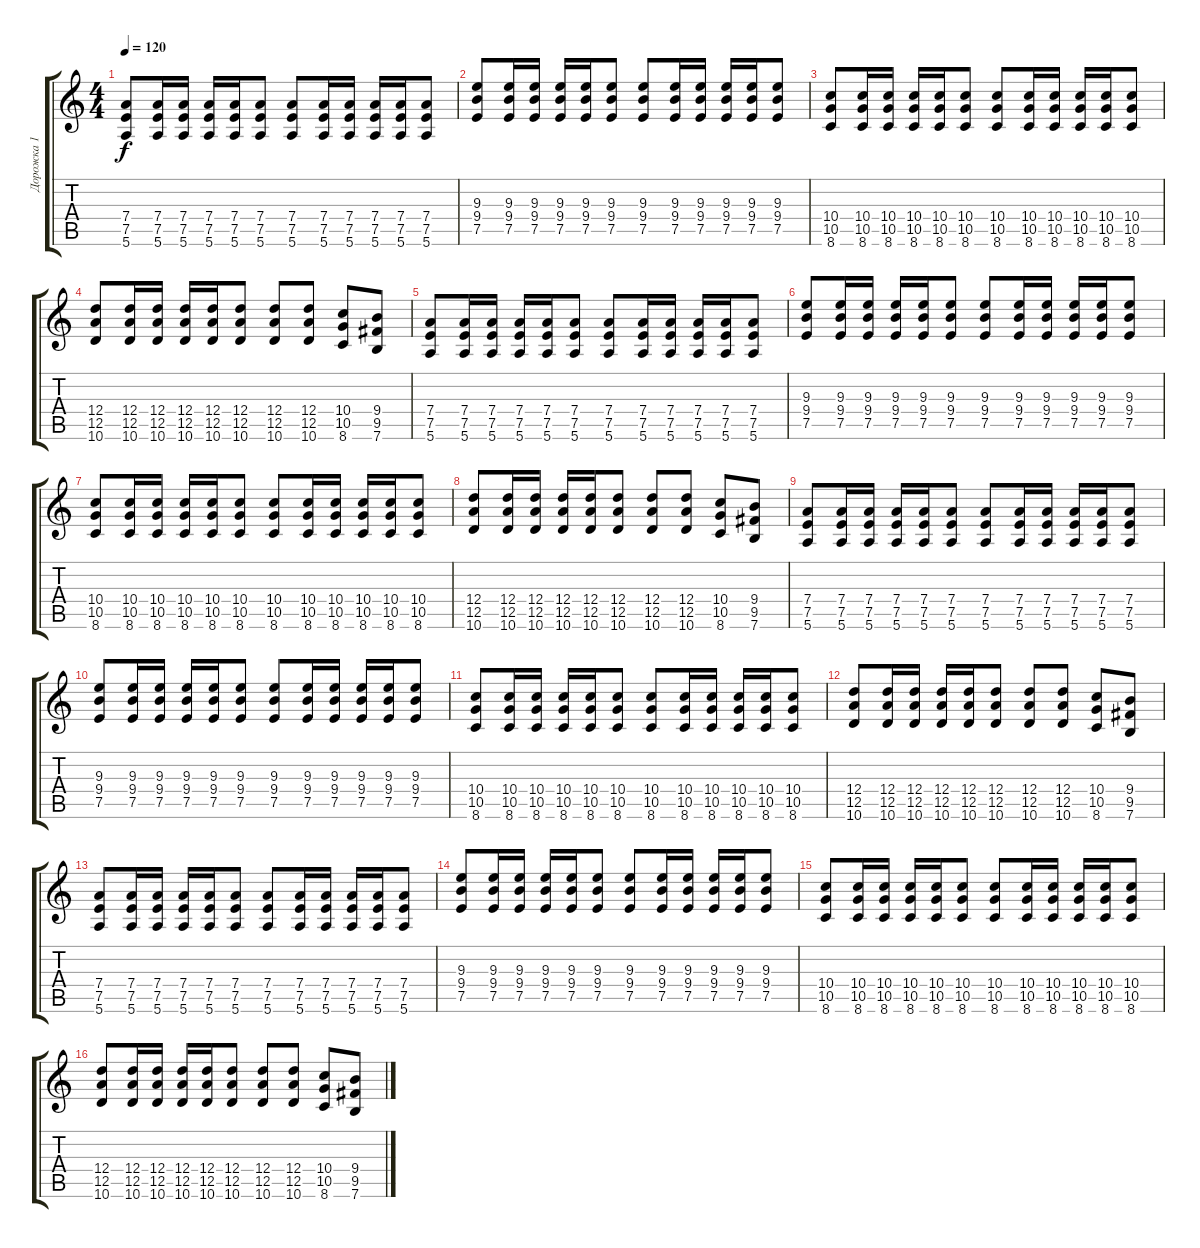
\track ("Дорожка 1" "Дорожка 1") {instrument overdrivenguitar}
\staff {score tabs}
\tuning (E4 B3 G3 D3 A2 E2) {hide}
\ts (4 4)
\tempo 120
\clef g2
\ks c
(7.4 7.5 5.6).8{dy f} (7.4 7.5 5.6).16 (7.4 7.5 5.6).16 (7.4 7.5 5.6).16 (7.4 7.5 5.6).16 (7.4 7.5 5.6).8 (7.4 7.5 5.6).8 (7.4 7.5 5.6).16 (7.4 7.5 5.6).16 (7.4 7.5 5.6).16 (7.4 7.5 5.6).16 (7.4 7.5 5.6).8 |
(9.3 9.4 7.5).8 (9.3 9.4 7.5).16 (9.3 9.4 7.5).16 (9.3 9.4 7.5).16 (9.3 9.4 7.5).16 (9.3 9.4 7.5).8 (9.3 9.4 7.5).8 (9.3 9.4 7.5).16 (9.3 9.4 7.5).16 (9.3 9.4 7.5).16 (9.3 9.4 7.5).16 (9.3 9.4 7.5).8 |
(10.4 10.5 8.6).8 (10.4 10.5 8.6).16 (10.4 10.5 8.6).16 (10.4 10.5 8.6).16 (10.4 10.5 8.6).16 (10.4 10.5 8.6).8 (10.4 10.5 8.6).8 (10.4 10.5 8.6).16 (10.4 10.5 8.6).16 (10.4 10.5 8.6).16 (10.4 10.5 8.6).16 (10.4 10.5 8.6).8 |
(12.4 12.5 10.6).8 (12.4 12.5 10.6).16 (12.4 12.5 10.6).16 (12.4 12.5 10.6).16 (12.4 12.5 10.6).16 (12.4 12.5 10.6).8 (12.4 12.5 10.6).8 (12.4 12.5 10.6).8 (10.4 10.5 8.6).8 (9.4 9.5 7.6).8 |
(7.4 7.5 5.6).8 (7.4 7.5 5.6).16 (7.4 7.5 5.6).16 (7.4 7.5 5.6).16 (7.4 7.5 5.6).16 (7.4 7.5 5.6).8 (7.4 7.5 5.6).8 (7.4 7.5 5.6).16 (7.4 7.5 5.6).16 (7.4 7.5 5.6).16 (7.4 7.5 5.6).16 (7.4 7.5 5.6).8 |
(9.3 9.4 7.5).8 (9.3 9.4 7.5).16 (9.3 9.4 7.5).16 (9.3 9.4 7.5).16 (9.3 9.4 7.5).16 (9.3 9.4 7.5).8 (9.3 9.4 7.5).8 (9.3 9.4 7.5).16 (9.3 9.4 7.5).16 (9.3 9.4 7.5).16 (9.3 9.4 7.5).16 (9.3 9.4 7.5).8 |
(10.4 10.5 8.6).8 (10.4 10.5 8.6).16 (10.4 10.5 8.6).16 (10.4 10.5 8.6).16 (10.4 10.5 8.6).16 (10.4 10.5 8.6).8 (10.4 10.5 8.6).8 (10.4 10.5 8.6).16 (10.4 10.5 8.6).16 (10.4 10.5 8.6).16 (10.4 10.5 8.6).16 (10.4 10.5 8.6).8 |
(12.4 12.5 10.6).8 (12.4 12.5 10.6).16 (12.4 12.5 10.6).16 (12.4 12.5 10.6).16 (12.4 12.5 10.6).16 (12.4 12.5 10.6).8 (12.4 12.5 10.6).8 (12.4 12.5 10.6).8 (10.4 10.5 8.6).8 (9.4 9.5 7.6).8 |
(7.4 7.5 5.6).8 (7.4 7.5 5.6).16 (7.4 7.5 5.6).16 (7.4 7.5 5.6).16 (7.4 7.5 5.6).16 (7.4 7.5 5.6).8 (7.4 7.5 5.6).8 (7.4 7.5 5.6).16 (7.4 7.5 5.6).16 (7.4 7.5 5.6).16 (7.4 7.5 5.6).16 (7.4 7.5 5.6).8 |
(9.3 9.4 7.5).8 (9.3 9.4 7.5).16 (9.3 9.4 7.5).16 (9.3 9.4 7.5).16 (9.3 9.4 7.5).16 (9.3 9.4 7.5).8 (9.3 9.4 7.5).8 (9.3 9.4 7.5).16 (9.3 9.4 7.5).16 (9.3 9.4 7.5).16 (9.3 9.4 7.5).16 (9.3 9.4 7.5).8 |
(10.4 10.5 8.6).8 (10.4 10.5 8.6).16 (10.4 10.5 8.6).16 (10.4 10.5 8.6).16 (10.4 10.5 8.6).16 (10.4 10.5 8.6).8 (10.4 10.5 8.6).8 (10.4 10.5 8.6).16 (10.4 10.5 8.6).16 (10.4 10.5 8.6).16 (10.4 10.5 8.6).16 (10.4 10.5 8.6).8 |
(12.4 12.5 10.6).8 (12.4 12.5 10.6).16 (12.4 12.5 10.6).16 (12.4 12.5 10.6).16 (12.4 12.5 10.6).16 (12.4 12.5 10.6).8 (12.4 12.5 10.6).8 (12.4 12.5 10.6).8 (10.4 10.5 8.6).8 (9.4 9.5 7.6).8 |
(7.4 7.5 5.6).8 (7.4 7.5 5.6).16 (7.4 7.5 5.6).16 (7.4 7.5 5.6).16 (7.4 7.5 5.6).16 (7.4 7.5 5.6).8 (7.4 7.5 5.6).8 (7.4 7.5 5.6).16 (7.4 7.5 5.6).16 (7.4 7.5 5.6).16 (7.4 7.5 5.6).16 (7.4 7.5 5.6).8 |
(9.3 9.4 7.5).8 (9.3 9.4 7.5).16 (9.3 9.4 7.5).16 (9.3 9.4 7.5).16 (9.3 9.4 7.5).16 (9.3 9.4 7.5).8 (9.3 9.4 7.5).8 (9.3 9.4 7.5).16 (9.3 9.4 7.5).16 (9.3 9.4 7.5).16 (9.3 9.4 7.5).16 (9.3 9.4 7.5).8 |
(10.4 10.5 8.6).8 (10.4 10.5 8.6).16 (10.4 10.5 8.6).16 (10.4 10.5 8.6).16 (10.4 10.5 8.6).16 (10.4 10.5 8.6).8 (10.4 10.5 8.6).8 (10.4 10.5 8.6).16 (10.4 10.5 8.6).16 (10.4 10.5 8.6).16 (10.4 10.5 8.6).16 (10.4 10.5 8.6).8 |
(12.4 12.5 10.6).8 (12.4 12.5 10.6).16 (12.4 12.5 10.6).16 (12.4 12.5 10.6).16 (12.4 12.5 10.6).16 (12.4 12.5 10.6).8 (12.4 12.5 10.6).8 (12.4 12.5 10.6).8 (10.4 10.5 8.6).8 (9.4 9.5 7.6).8
